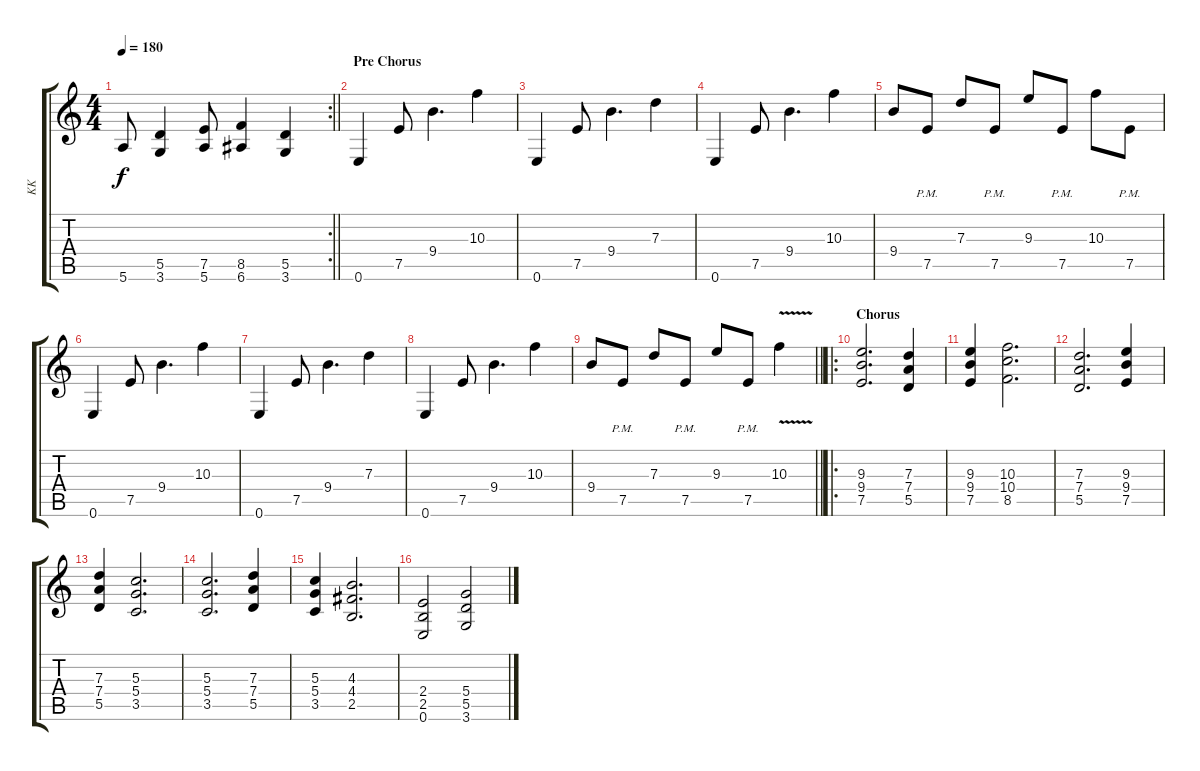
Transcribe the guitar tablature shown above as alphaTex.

\track ("KK" "KK") {instrument overdrivenguitar}
\staff {score tabs}
\tuning (E4 B3 G3 D3 A2 E2) {hide}
\rc 2
\ts (4 4)
\tempo 180
\clef g2
\barLineRight lightlight
\ks c
5.6{t}.8{dy f} (5.5 3.6).4 (7.5 5.6).8 (8.5 6.6).4 (5.5 3.6).4 |
\section ("" "Pre Chorus")
0.6.4 7.5.8 9.4.4{d} 10.3.4 |
0.6.4 7.5.8 9.4.4{d} 7.3.4 |
0.6.4 7.5.8 9.4.4{d} 10.3.4 |
9.4.8 7.5{pm}.8 7.3.8 7.5{pm}.8 9.3.8 7.5{pm}.8 10.3.8 7.5{pm}.8 |
0.6.4 7.5.8 9.4.4{d} 10.3.4 |
0.6.4 7.5.8 9.4.4{d} 7.3.4 |
0.6.4 7.5.8 9.4.4{d} 10.3.4 |
\barLineRight lightlight
9.4.8 7.5{pm}.8 7.3.8 7.5{pm}.8 9.3.8 7.5{pm}.8 10.3{v}.4 |
\ro
\section ("" "Chorus")
(9.3 9.4 7.5).2{d} (7.3 7.4 5.5).4 |
(9.3 9.4 7.5).4 (10.3 10.4 8.5).2{d} |
(7.3 7.4 5.5).2{d} (9.3 9.4 7.5).4 |
(7.3 7.4 5.5).4 (5.3 5.4 3.5).2{d} |
(5.3 5.4 3.5).2{d} (7.3 7.4 5.5).4 |
(5.3 5.4 3.5).4 (4.3 4.4 2.5).2{d} |
(2.4 2.5 0.6).2 (5.4 5.5 3.6).2
